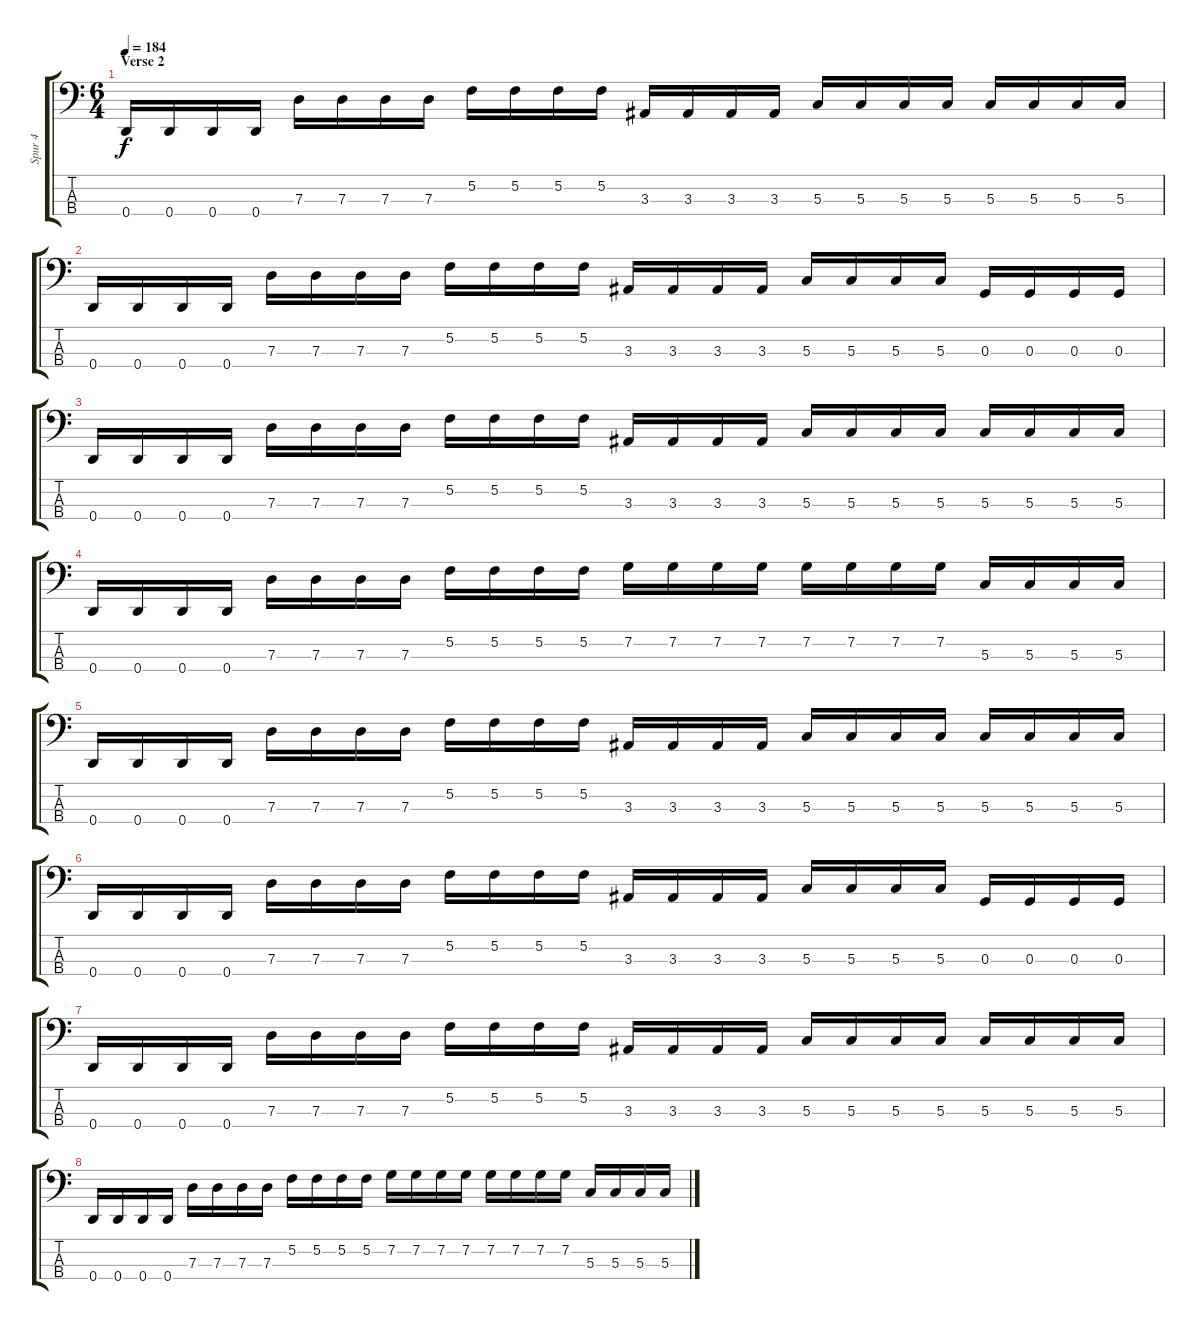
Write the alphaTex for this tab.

\track ("Spur 4" "Spur 4") {instrument electricbasspick}
\staff {score tabs}
\tuning (F2 C2 G1 D1) {hide}
\ts (6 4)
\section ("" "Verse 2")
\tempo 184
\clef f4
\ks c
0.4.16{dy f} 0.4.16 0.4.16 0.4.16 7.3.16 7.3.16 7.3.16 7.3.16 5.2.16 5.2.16 5.2.16 5.2.16 3.3.16 3.3.16 3.3.16 3.3.16 5.3.16 5.3.16 5.3.16 5.3.16 5.3.16 5.3.16 5.3.16 5.3.16 |
0.4.16 0.4.16 0.4.16 0.4.16 7.3.16 7.3.16 7.3.16 7.3.16 5.2.16 5.2.16 5.2.16 5.2.16 3.3.16 3.3.16 3.3.16 3.3.16 5.3.16 5.3.16 5.3.16 5.3.16 0.3.16 0.3.16 0.3.16 0.3.16 |
0.4.16 0.4.16 0.4.16 0.4.16 7.3.16 7.3.16 7.3.16 7.3.16 5.2.16 5.2.16 5.2.16 5.2.16 3.3.16 3.3.16 3.3.16 3.3.16 5.3.16 5.3.16 5.3.16 5.3.16 5.3.16 5.3.16 5.3.16 5.3.16 |
0.4.16 0.4.16 0.4.16 0.4.16 7.3.16 7.3.16 7.3.16 7.3.16 5.2.16 5.2.16 5.2.16 5.2.16 7.2.16 7.2.16 7.2.16 7.2.16 7.2.16 7.2.16 7.2.16 7.2.16 5.3.16 5.3.16 5.3.16 5.3.16 |
0.4.16 0.4.16 0.4.16 0.4.16 7.3.16 7.3.16 7.3.16 7.3.16 5.2.16 5.2.16 5.2.16 5.2.16 3.3.16 3.3.16 3.3.16 3.3.16 5.3.16 5.3.16 5.3.16 5.3.16 5.3.16 5.3.16 5.3.16 5.3.16 |
0.4.16 0.4.16 0.4.16 0.4.16 7.3.16 7.3.16 7.3.16 7.3.16 5.2.16 5.2.16 5.2.16 5.2.16 3.3.16 3.3.16 3.3.16 3.3.16 5.3.16 5.3.16 5.3.16 5.3.16 0.3.16 0.3.16 0.3.16 0.3.16 |
0.4.16 0.4.16 0.4.16 0.4.16 7.3.16 7.3.16 7.3.16 7.3.16 5.2.16 5.2.16 5.2.16 5.2.16 3.3.16 3.3.16 3.3.16 3.3.16 5.3.16 5.3.16 5.3.16 5.3.16 5.3.16 5.3.16 5.3.16 5.3.16 |
0.4.16 0.4.16 0.4.16 0.4.16 7.3.16 7.3.16 7.3.16 7.3.16 5.2.16 5.2.16 5.2.16 5.2.16 7.2.16 7.2.16 7.2.16 7.2.16 7.2.16 7.2.16 7.2.16 7.2.16 5.3.16 5.3.16 5.3.16 5.3.16
